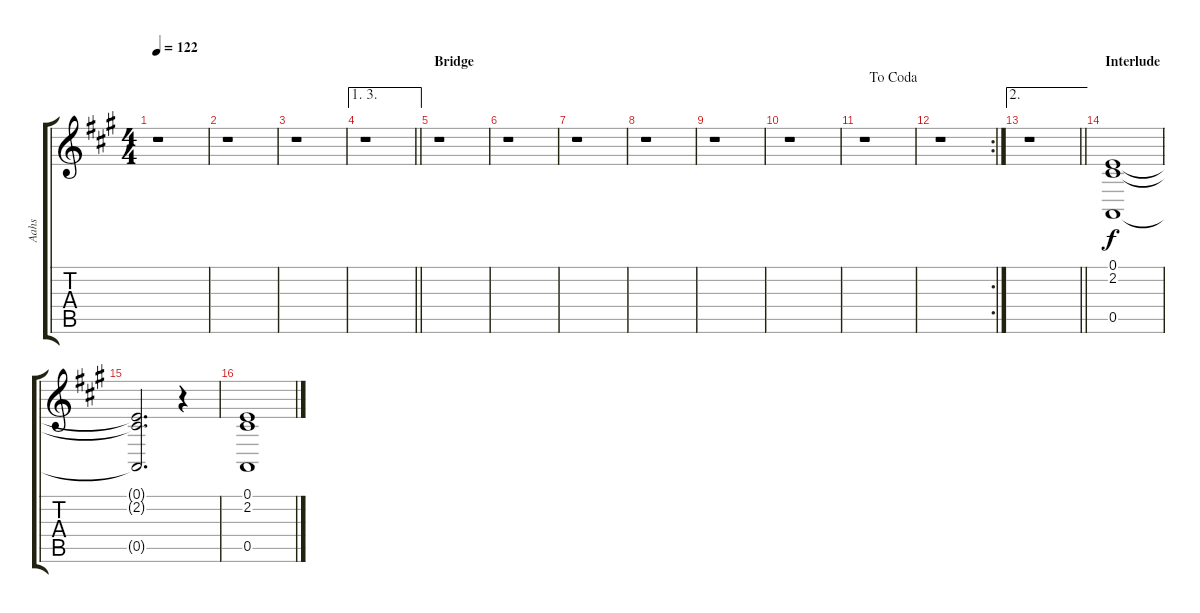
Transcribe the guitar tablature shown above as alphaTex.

\track ("Aahs" "Aahs") {instrument choiraahs}
\staff {score tabs}
\tuning (E4 B3 G3 D3 A2 E2) {hide}
\ts (4 4)
\tempo 122
\clef g2
\ks a
r.1{dy f} |
r.1 |
r.1 |
\ae (1 3)
\barLineRight lightlight
r.1 |
\section ("" "Bridge")
r.1 |
r.1 |
r.1 |
r.1 |
r.1 |
r.1 |
\jump dacoda
r.1 |
\rc 2
r.1 |
\ae 2
\barLineRight lightlight
r.1 |
\section ("" "Interlude")
(0.1 2.2 0.5).1 |
(0.1{t} 2.2{t} 0.5{t}).2{d} r.4 |
(0.1 2.2 0.5).1
